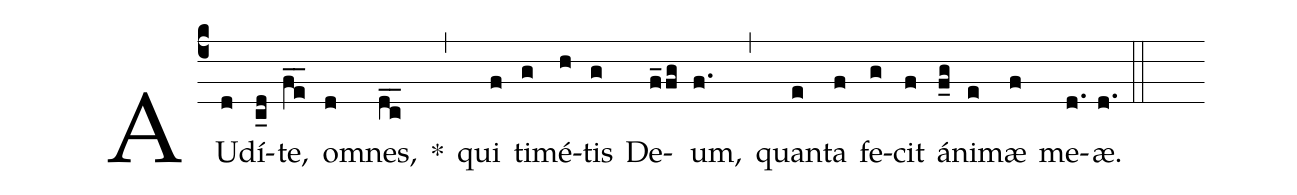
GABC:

%%
(c4)
AU(d)dí(c_d)te,(f_e_) om(d)nes,(d_c_) *(,)
qui(f) ti(g)mé(h)tis(g) De(f_fg)um,(f.) (,)
quan(e)ta(f) fe(g)cit(f) á(f_g)ni(e)mæ(f) me(d.)æ.(d.) (::)
